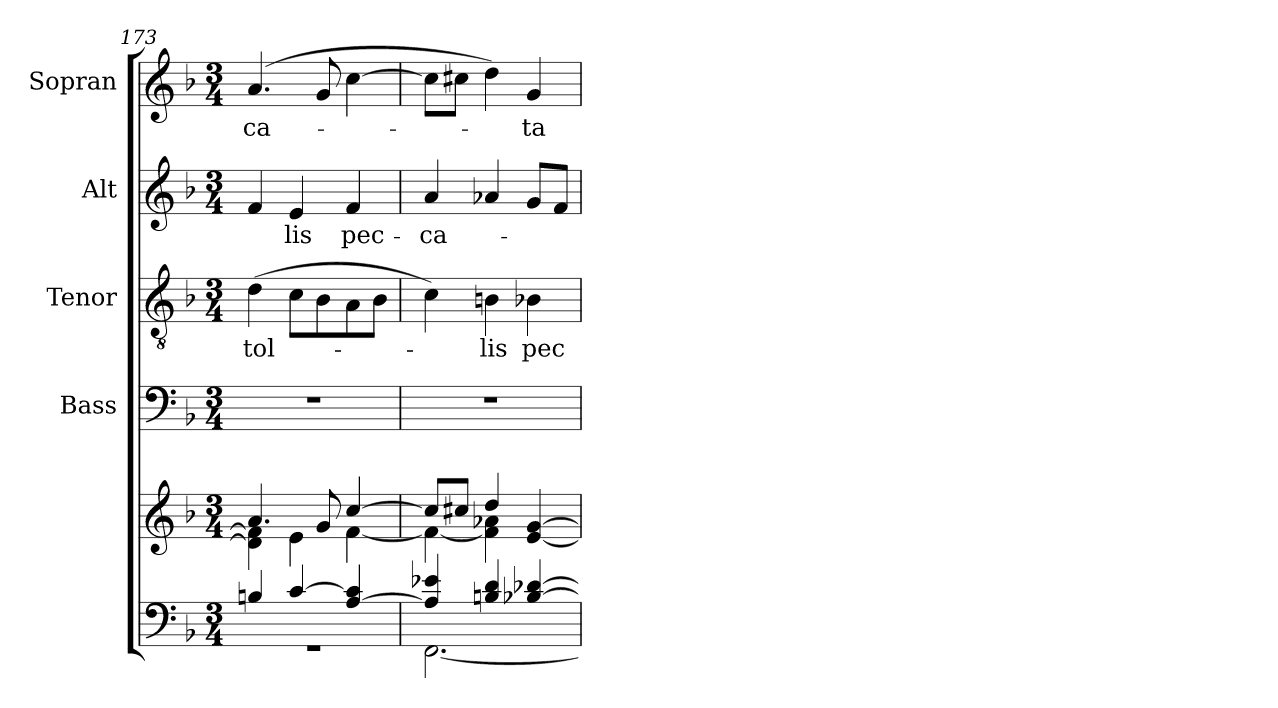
**kern	**kern	**kern	**kern	**text	**kern	**text	**kern	**text
*part5	*part5	*part4	*part3	*part3	*part2	*part2	*part1	*part1
*staff6	*staff5	*staff4	*staff3	*staff3	*staff2	*staff2	*staff1	*staff1
*	*	*I"Bass	*I"Tenor	*	*I"Alt	*	*I"Sopran	*
*	*	*I'B.	*I'T.	*	*I'A.	*	*I'S.	*
*clefF4	*clefG2	*clefF4	*clefGv2	*	*clefG2	*	*clefG2	*
*k[b-]	*k[b-]	*k[b-]	*k[b-]	*	*k[b-]	*	*k[b-]	*
*F:	*F:	*F:	*F:	*	*F:	*	*F:	*
*M3/4	*M3/4	*M3/4	*M3/4	*	*M3/4	*	*M3/4	*
=173	=173	=173	=173	=173	=173	=173	=173	=173
*^	*	*	*	*	*	*	*	*
!	!LO:N:vis=1	!	!	!	!LO:LY:b	!	!	!	!LO:LY:b
*	*	*^	*	*	*	*	*	*	*
4Bn/	2.rGG	4.a/	4d\] 4f\]	2.r	(>4d\	tol-	4f/	.	(4.a/	-ca-
!	!	!	!	!	!	!	!	!LO:LY:b	!	!
[>4c/	.	.	4e\	.	8c\L	.	4e/	-lis	.	.
.	.	8g/	.	.	8B-\	.	.	.	8g/	.
!	!	!	!	!	!	!	!	!LO:LY:b	!	!
[>4A/ 4c/]	.	[>4cc/	[<4f\	.	8A\	.	4f/	pec-	[4cc\	.
.	.	.	.	.	8B-\J	.	.	.	.	.
=174	=174	=174	=174	=174	=174	=174	=174	=174	=174	=174
!	!	!	!	!	!	!	!	!LO:LY:b	!	!
4A/] 4e-X/	[<2.FF\	8cc/L]	4f\_	2.r	4c\)	.	4a/	-ca-	8cc\L]	.
.	.	8cc#X/J	.	.	.	.	.	.	8cc#X\J	.
!	!	!	!	!	!	!LO:LY:b	!	!	!	!
4Bn/ 4d/	.	4dd/	4f\] 4a-X\	.	4Bn\	-lis	4a-X/	.	4dd\)	.
!	!	!	!	!	!	!LO:LY:b	!	!	!	!LO:LY:b
[>4B-X/ [>4d-X/	.	[>4e/ [>4g/	4ryy	.	4B-X\	pec-	8g/L	.	4g/	-ta
.	.	.	.	.	.	.	8f/J	.	.	.
*v	*v	*	*	*	*	*	*	*	*	*
*	*v	*v	*	*	*	*	*	*	*
=	=	=	=	=	=	=	=	=
*-	*-	*-	*-	*-	*-	*-	*-	*-
